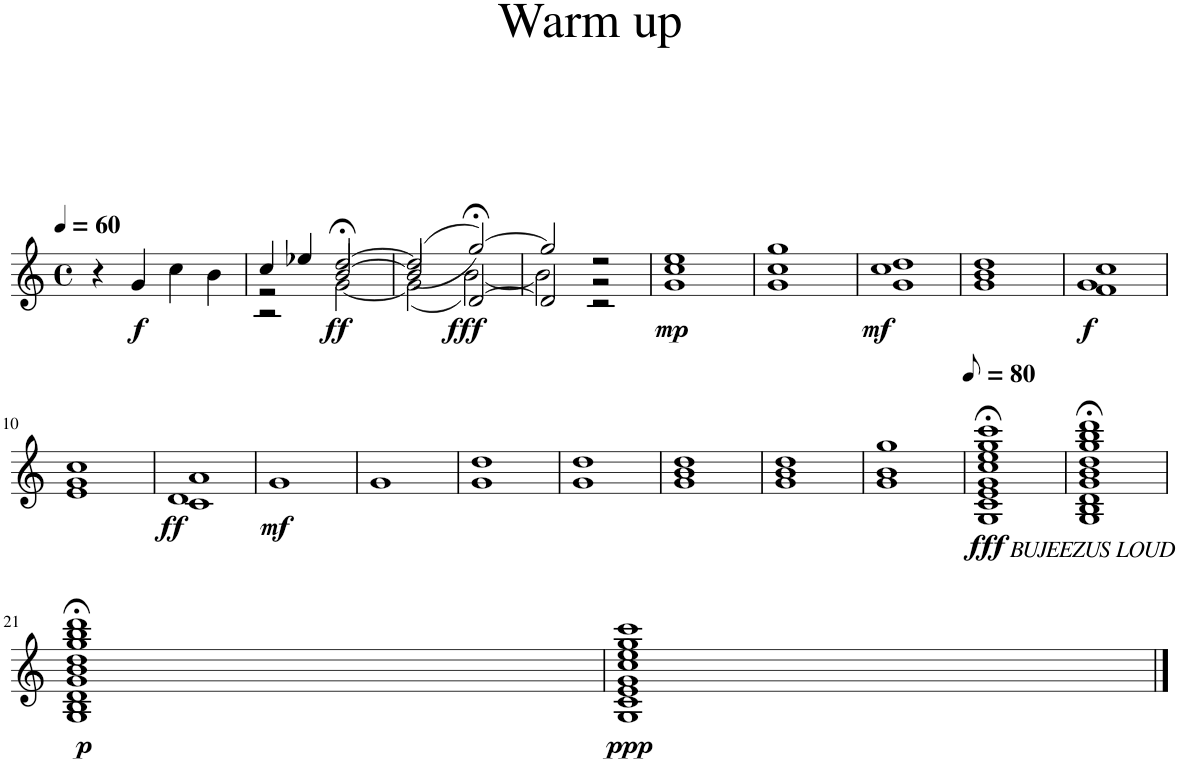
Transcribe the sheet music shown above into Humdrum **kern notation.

**kern	**dynam
*part1	*part1
*staff1	*staff1
*I"Piano	*
*I'Pno.	*
*clefG2	*
*k[]	*
*M4/4	*
*met(c)	*
*MM60	*
=1	=1
4r	.
!	!LO:DY:b
4g/	f
4cc\	.
4b\	.
=2	=2
*^	*
*	*^	*
4cc/	2r	2r	.
4ee-X/	.	.	.
!	!	!	!LO:DY:b
[2dd;</	[2g\	[2b/	ff
=3	=3	=3	=3
(2dd/]	(2g\]	2b/]	.
!	!	!	!LO:DY:b
([2gg;</)	[2b\)	[2d/	fff
=4	=4	=4	=4
2gg/]	2b\]	2d/]	.
2r	2r	2r	.
=5	=5	=5	=5
!	!	!	!LO:DY:b
1ee	1cc	1g	mp
=6	=6	=6	=6
1gg	1cc	1g	.
=7	=7	=7	=7
!	!	!	!LO:DY:b
1dd	1cc	1g	mf
=8	=8	=8	=8
1dd	1b	1g	.
=9	=9	=9	=9
!	!	!	!LO:DY:b
1cc	1g	1f	f
*v	*v	*v	*
!!LO:LB:g=z
=10	=10
1e 1g 1cc	.
=11	=11
*^	*
*	*^	*
!	!	!	!LO:DY:b
1a	1d	1c	ff
=12	=12	=12	=12
!	!	!	!LO:DY:b
*v	*v	*v	*
1g	mf
=13	=13
1g	.
=14	=14
*^	*
1dd	1g	.
=15	=15	=15
1dd	1g	.
=16	=16	=16
*	*^	*
1dd	1b	1g	.
=17	=17	=17	=17
1dd	1b	1g	.
=18	=18	=18	=18
1gg	1b	1g	.
*v	*v	*v	*
=19	=19
*MM40	*
*^	*
*	*^	*
!	!	!	!LO:DY:b
*v	*v	*v	*
1G;< 1c;< 1e;< 1g;< 1cc;< 1ee;< 1gg;< 1ccc;<	fff
=20	=20
!	!LO:DY:b
1G;< 1B;< 1d;< 1g;< 1b;< 1dd;< 1gg;< 1bb;< 1ddd;<	other-dynamics
!!LO:LB:g=z
=21	=21
!	!LO:DY:b
1G;< 1B;< 1d;< 1g;< 1b;< 1dd;< 1gg;< 1bb;< 1ddd;<	p
=22	=22
!	!LO:DY:b
1G 1c 1e 1g 1cc 1ee 1gg 1ccc	ppp
==	==
*-	*-
